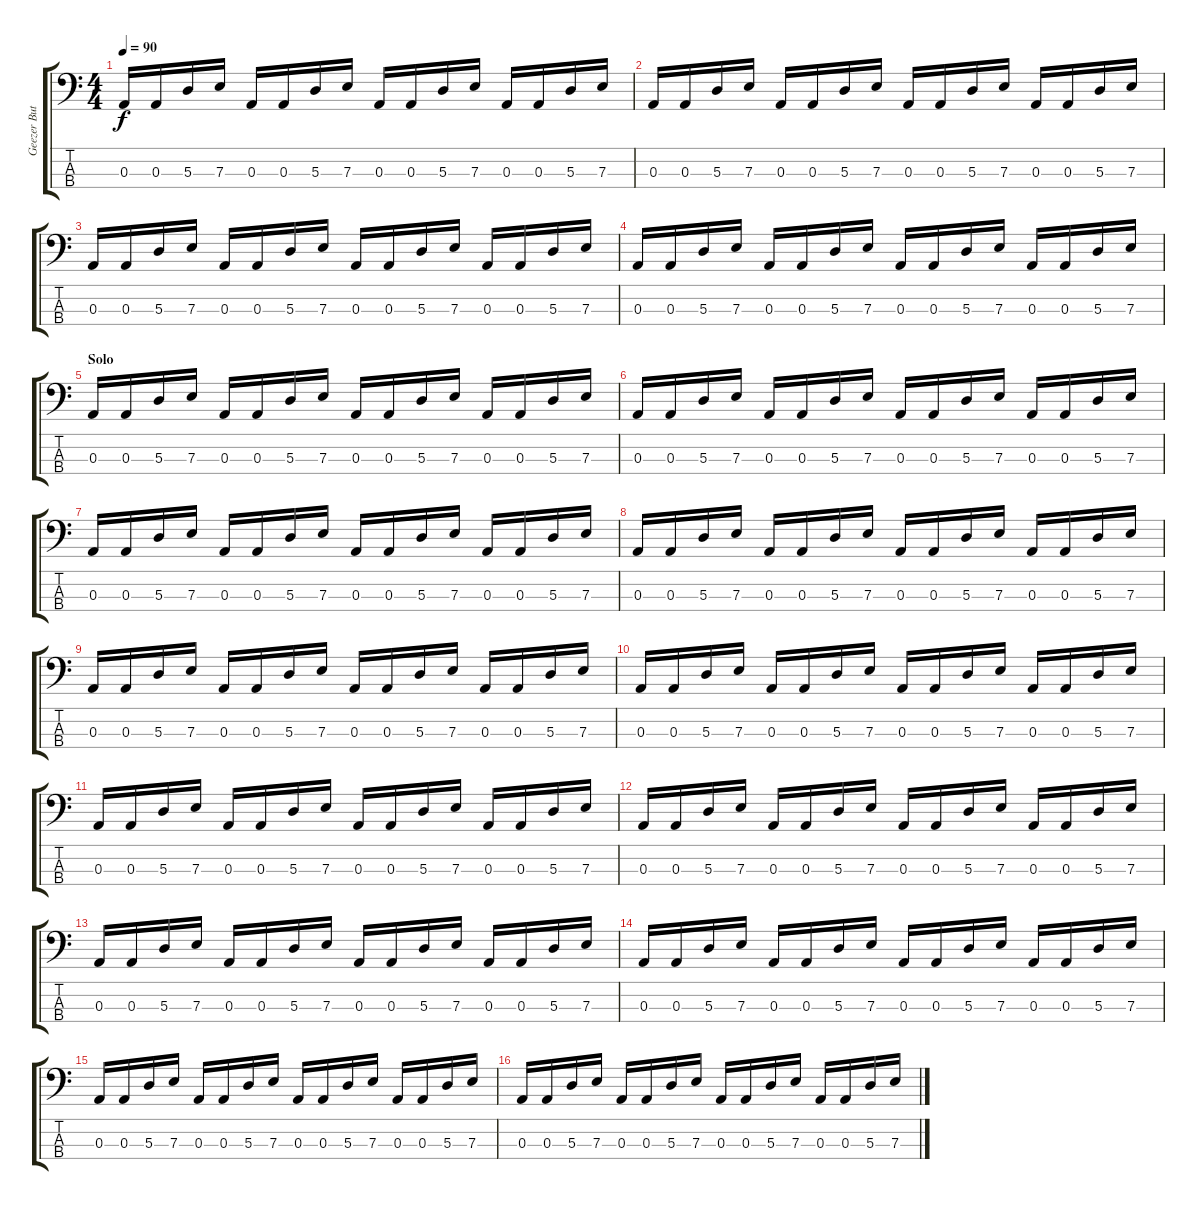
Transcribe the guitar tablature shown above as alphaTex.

\track ("Geezer Butler" "Geezer But") {instrument electricbasspick}
\staff {score tabs}
\tuning (G2 D2 A1 E1) {hide}
\ts (4 4)
\tempo 90
\clef f4
\ks c
0.3.16{dy f} 0.3.16 5.3.16 7.3.16 0.3.16 0.3.16 5.3.16 7.3.16 0.3.16 0.3.16 5.3.16 7.3.16 0.3.16 0.3.16 5.3.16 7.3.16 |
0.3.16 0.3.16 5.3.16 7.3.16 0.3.16 0.3.16 5.3.16 7.3.16 0.3.16 0.3.16 5.3.16 7.3.16 0.3.16 0.3.16 5.3.16 7.3.16 |
0.3.16 0.3.16 5.3.16 7.3.16 0.3.16 0.3.16 5.3.16 7.3.16 0.3.16 0.3.16 5.3.16 7.3.16 0.3.16 0.3.16 5.3.16 7.3.16 |
0.3.16 0.3.16 5.3.16 7.3.16 0.3.16 0.3.16 5.3.16 7.3.16 0.3.16 0.3.16 5.3.16 7.3.16 0.3.16 0.3.16 5.3.16 7.3.16 |
\section ("" "Solo")
0.3.16 0.3.16 5.3.16 7.3.16 0.3.16 0.3.16 5.3.16 7.3.16 0.3.16 0.3.16 5.3.16 7.3.16 0.3.16 0.3.16 5.3.16 7.3.16 |
0.3.16 0.3.16 5.3.16 7.3.16 0.3.16 0.3.16 5.3.16 7.3.16 0.3.16 0.3.16 5.3.16 7.3.16 0.3.16 0.3.16 5.3.16 7.3.16 |
0.3.16 0.3.16 5.3.16 7.3.16 0.3.16 0.3.16 5.3.16 7.3.16 0.3.16 0.3.16 5.3.16 7.3.16 0.3.16 0.3.16 5.3.16 7.3.16 |
0.3.16 0.3.16 5.3.16 7.3.16 0.3.16 0.3.16 5.3.16 7.3.16 0.3.16 0.3.16 5.3.16 7.3.16 0.3.16 0.3.16 5.3.16 7.3.16 |
0.3.16 0.3.16 5.3.16 7.3.16 0.3.16 0.3.16 5.3.16 7.3.16 0.3.16 0.3.16 5.3.16 7.3.16 0.3.16 0.3.16 5.3.16 7.3.16 |
0.3.16 0.3.16 5.3.16 7.3.16 0.3.16 0.3.16 5.3.16 7.3.16 0.3.16 0.3.16 5.3.16 7.3.16 0.3.16 0.3.16 5.3.16 7.3.16 |
0.3.16 0.3.16 5.3.16 7.3.16 0.3.16 0.3.16 5.3.16 7.3.16 0.3.16 0.3.16 5.3.16 7.3.16 0.3.16 0.3.16 5.3.16 7.3.16 |
0.3.16 0.3.16 5.3.16 7.3.16 0.3.16 0.3.16 5.3.16 7.3.16 0.3.16 0.3.16 5.3.16 7.3.16 0.3.16 0.3.16 5.3.16 7.3.16 |
0.3.16 0.3.16 5.3.16 7.3.16 0.3.16 0.3.16 5.3.16 7.3.16 0.3.16 0.3.16 5.3.16 7.3.16 0.3.16 0.3.16 5.3.16 7.3.16 |
0.3.16 0.3.16 5.3.16 7.3.16 0.3.16 0.3.16 5.3.16 7.3.16 0.3.16 0.3.16 5.3.16 7.3.16 0.3.16 0.3.16 5.3.16 7.3.16 |
0.3.16 0.3.16 5.3.16 7.3.16 0.3.16 0.3.16 5.3.16 7.3.16 0.3.16 0.3.16 5.3.16 7.3.16 0.3.16 0.3.16 5.3.16 7.3.16 |
0.3.16 0.3.16 5.3.16 7.3.16 0.3.16 0.3.16 5.3.16 7.3.16 0.3.16 0.3.16 5.3.16 7.3.16 0.3.16 0.3.16 5.3.16 7.3.16
